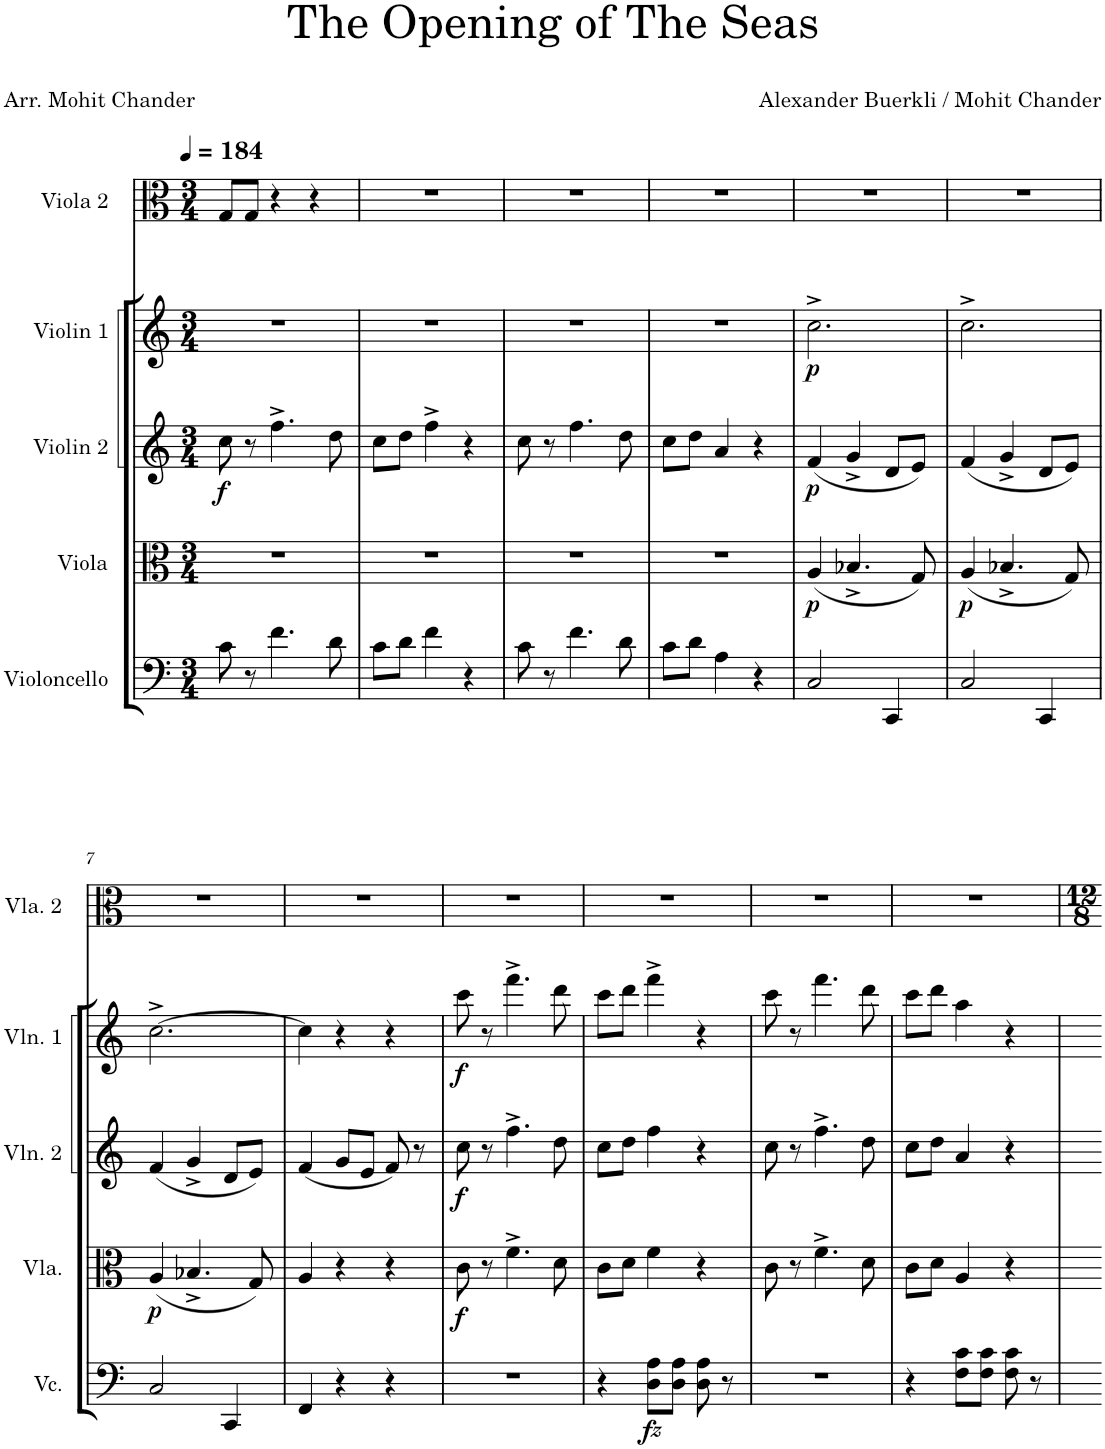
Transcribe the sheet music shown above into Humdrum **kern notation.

**kern	**dynam	**kern	**dynam	**kern	**dynam	**kern	**dynam	**kern
*part5	*part5	*part4	*part4	*part3	*part3	*part2	*part2	*part1
*staff5	*staff5	*staff4	*staff4	*staff3	*staff3	*staff2	*staff2	*staff1
*I"Violoncello	*	*I"Viola	*	*I"Violin 2	*	*I"Violin 1	*	*I"Viola 2
*I'Vc.	*	*I'Vla.	*	*I'Vln. 2	*	*I'Vln. 1	*	*I'Vla. 2
*clefF4	*	*clefC3	*	*clefG2	*	*clefG2	*	*clefC3
*k[]	*	*k[]	*	*k[]	*	*k[]	*	*k[]
*M3/4	*	*M3/4	*	*M3/4	*	*M3/4	*	*M3/4
*MM184	*	*MM184	*	*MM184	*	*MM184	*	*MM184
=1	=1	=1	=1	=1	=1	=1	=1	=1
!	!	!	!	!	!LO:DY:b	!	!	!
8c\	.	2.r	.	8cc\	f	2.r	.	8G/L
8r	.	.	.	8r	.	.	.	8G/J
4.f\	.	.	.	4.ff^\	.	.	.	4r
.	.	.	.	.	.	.	.	4r
8d\	.	.	.	8dd\	.	.	.	.
=2	=2	=2	=2	=2	=2	=2	=2	=2
8c\L	.	2.r	.	8cc\L	.	2.r	.	2.r
8d\J	.	.	.	8dd\J	.	.	.	.
4f\	.	.	.	4ff^\	.	.	.	.
4r	.	.	.	4r	.	.	.	.
=3	=3	=3	=3	=3	=3	=3	=3	=3
8c\	.	2.r	.	8cc\	.	2.r	.	2.r
8r	.	.	.	8r	.	.	.	.
4.f\	.	.	.	4.ff\	.	.	.	.
8d\	.	.	.	8dd\	.	.	.	.
=4	=4	=4	=4	=4	=4	=4	=4	=4
8c\L	.	2.r	.	8cc\L	.	2.r	.	2.r
8d\J	.	.	.	8dd\J	.	.	.	.
4A\	.	.	.	4a/	.	.	.	.
4r	.	.	.	4r	.	.	.	.
=5	=5	=5	=5	=5	=5	=5	=5	=5
!	!	!	!LO:DY:b	!	!LO:DY:b	!	!LO:DY:b	!
2C/	.	(4A/	p	(4f/	p	2.cc^\	p	2.r
.	.	4.B-X^/	.	4g^/	.	.	.	.
4CC/	.	.	.	8d/L	.	.	.	.
.	.	8G/)	.	8e/J)	.	.	.	.
=6	=6	=6	=6	=6	=6	=6	=6	=6
!	!	!	!LO:DY:b	!	!	!	!	!
2C/	.	(4A/	p	(4f/	.	2.cc^\	.	2.r
.	.	4.B-X^/	.	4g^/	.	.	.	.
4CC/	.	.	.	8d/L	.	.	.	.
.	.	8G/)	.	8e/J)	.	.	.	.
!!LO:LB:g=z
=7	=7	=7	=7	=7	=7	=7	=7	=7
!	!	!	!LO:DY:b	!	!	!	!	!
2C/	.	(4A/	p	(4f/	.	[2.cc^\	.	2.r
.	.	4.B-X^/	.	4g^/	.	.	.	.
4CC/	.	.	.	8d/L	.	.	.	.
.	.	8G/)	.	8e/J)	.	.	.	.
=8	=8	=8	=8	=8	=8	=8	=8	=8
4FF/	.	4A/	.	(4f/	.	4cc\]	.	2.r
4r	.	4r	.	8g/L	.	4r	.	.
.	.	.	.	8e/J	.	.	.	.
4r	.	4r	.	8f/)	.	4r	.	.
.	.	.	.	8r	.	.	.	.
=9	=9	=9	=9	=9	=9	=9	=9	=9
!	!	!	!LO:DY:b	!	!LO:DY:b	!	!LO:DY:b	!
2.r	.	8c\	f	8cc\	f	8ccc\	f	2.r
.	.	8r	.	8r	.	8r	.	.
.	.	4.f^\	.	4.ff^\	.	4.fff^\	.	.
.	.	8d\	.	8dd\	.	8ddd\	.	.
=10	=10	=10	=10	=10	=10	=10	=10	=10
4r	.	8c\L	.	8cc\L	.	8ccc\L	.	2.r
.	.	8d\J	.	8dd\J	.	8ddd\J	.	.
!	!LO:DY:b	!	!	!	!	!	!	!
8D\ 8A\L	fz	4f\	.	4ff\	.	4fff^\	.	.
8D\ 8A\J	.	.	.	.	.	.	.	.
8D\ 8A\	.	4r	.	4r	.	4r	.	.
8r	.	.	.	.	.	.	.	.
=11	=11	=11	=11	=11	=11	=11	=11	=11
2.r	.	8c\	.	8cc\	.	8ccc\	.	2.r
.	.	8r	.	8r	.	8r	.	.
.	.	4.f^\	.	4.ff^\	.	4.fff\	.	.
.	.	8d\	.	8dd\	.	8ddd\	.	.
=12	=12	=12	=12	=12	=12	=12	=12	=12
4r	.	8c\L	.	8cc\L	.	8ccc\L	.	2.r
.	.	8d\J	.	8dd\J	.	8ddd\J	.	.
8F\ 8c\L	.	4A/	.	4a/	.	4aa\	.	.
8F\ 8c\J	.	.	.	.	.	.	.	.
8F\ 8c\	.	4r	.	4r	.	4r	.	.
8r	.	.	.	.	.	.	.	.
=	=	=	=	=	=	=	=	=
*-	*-	*-	*-	*-	*-	*-	*-	*-
